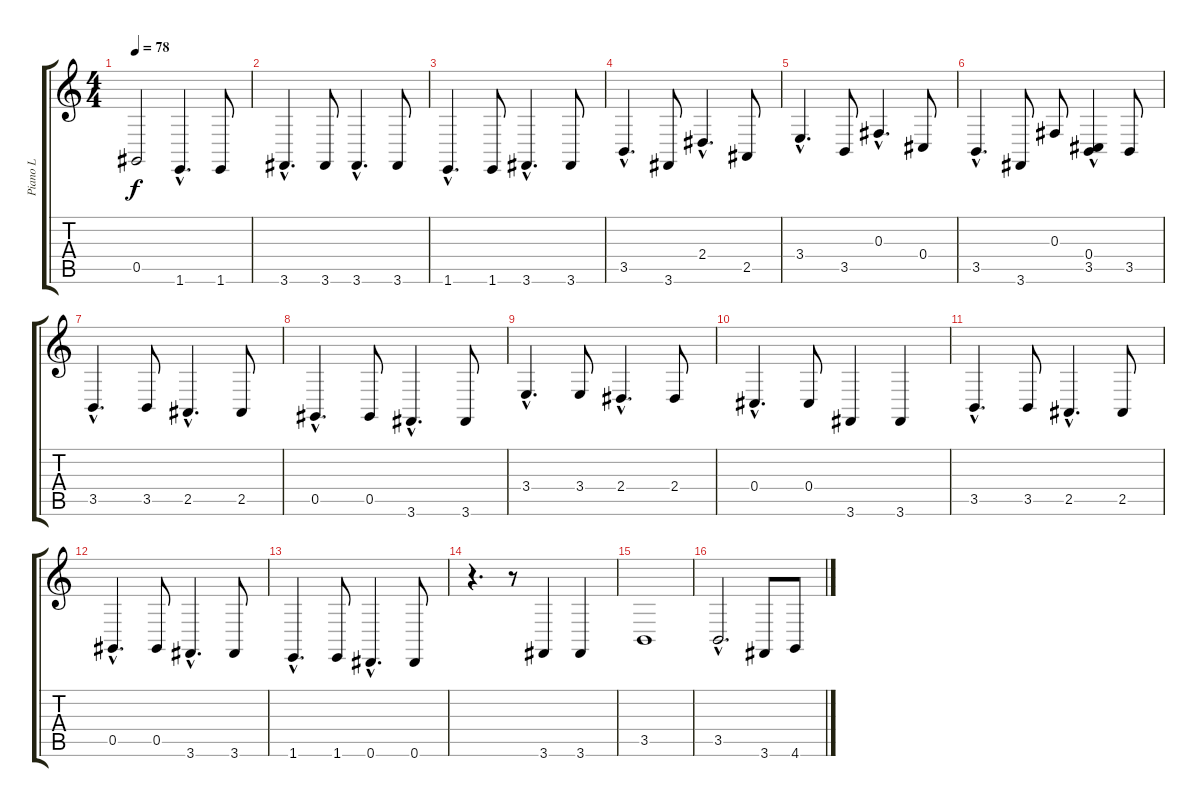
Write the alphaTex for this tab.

\track ("Piano L" "Piano L") {instrument acousticgrandpiano}
\staff {score tabs}
\tuning (Eb4 Bb3 Gb3 Db3 Ab2 Eb2) {hide}
\ts (4 4)
\tempo 78
\clef g2
\ks c
0.5.2{dy f} 1.6{hac}.4{d} 1.6.8 |
3.6{hac}.4{d} 3.6.8 3.6{hac}.4{d} 3.6.8 |
1.6{hac}.4{d} 1.6.8 3.6{hac}.4{d} 3.6.8 |
3.5{hac}.4{d} 3.6.8 2.4{hac}.4{d} 2.5.8 |
3.4{hac}.4{d} 3.5.8 0.3{hac}.4{d} 0.4.8 |
3.5{hac}.4{d} 3.6.8 0.3.8 (0.4 3.5{hac}).4 3.5.8 |
3.5{hac}.4{d} 3.5.8 2.5{hac}.4{d} 2.5.8 |
0.5{hac}.4{d} 0.5.8 3.6{hac}.4{d} 3.6.8 |
3.4{hac}.4{d} 3.4.8 2.4{hac}.4{d} 2.4.8 |
0.4{hac}.4{d} 0.4.8 3.6.4 3.6.4 |
3.5{hac}.4{d} 3.5.8 2.5{hac}.4{d} 2.5.8 |
0.5{hac}.4{d} 0.5.8 3.6{hac}.4{d} 3.6.8 |
1.6{hac}.4{d} 1.6.8 0.6{hac}.4{d} 0.6.8 |
r.4{d} r.8 3.6.4 3.6.4 |
3.5.1 |
3.5{hac}.2{d} 3.6.8 4.6.8
